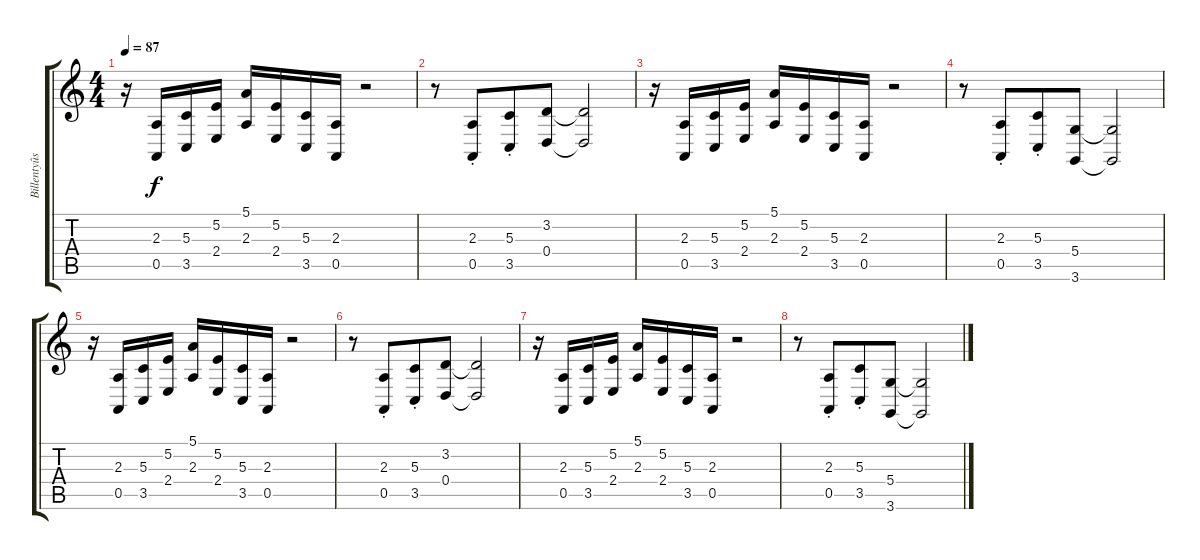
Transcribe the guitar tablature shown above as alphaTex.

\track ("Billentyûs 2 (Jon Lord)" "Billentyûs") {instrument stringensemble1}
\staff {score tabs}
\tuning (E4 B3 G3 D3 A2 E2) {hide}
\ts (4 4)
\tempo 87
\clef g2
\ks c
r.16{dy f} (2.3 0.5).16 (5.3 3.5).16 (5.2 2.4).16 (5.1 2.3).16 (5.2 2.4).16 (5.3 3.5).16 (2.3 0.5).16 r.2 |
r.8 (2.3{st} 0.5{st}).8{beam merge} (5.3{st} 3.5{st}).8 (3.2 0.4).8 (3.2{t} 0.4{t}).2 |
r.16 (2.3 0.5).16 (5.3 3.5).16 (5.2 2.4).16 (5.1 2.3).16 (5.2 2.4).16 (5.3 3.5).16 (2.3 0.5).16 r.2 |
r.8 (2.3{st} 0.5{st}).8{beam merge} (5.3{st} 3.5{st}).8 (5.4 3.6).8 (5.4{t} 3.6{t}).2 |
r.16 (2.3 0.5).16 (5.3 3.5).16 (5.2 2.4).16 (5.1 2.3).16 (5.2 2.4).16 (5.3 3.5).16 (2.3 0.5).16 r.2 |
r.8 (2.3{st} 0.5{st}).8{beam merge} (5.3{st} 3.5{st}).8 (3.2 0.4).8 (3.2{t} 0.4{t}).2 |
r.16 (2.3 0.5).16 (5.3 3.5).16 (5.2 2.4).16 (5.1 2.3).16 (5.2 2.4).16 (5.3 3.5).16 (2.3 0.5).16 r.2 |
r.8 (2.3{st} 0.5{st}).8{beam merge} (5.3{st} 3.5{st}).8 (5.4 3.6).8 (5.4{t} 3.6{t}).2
